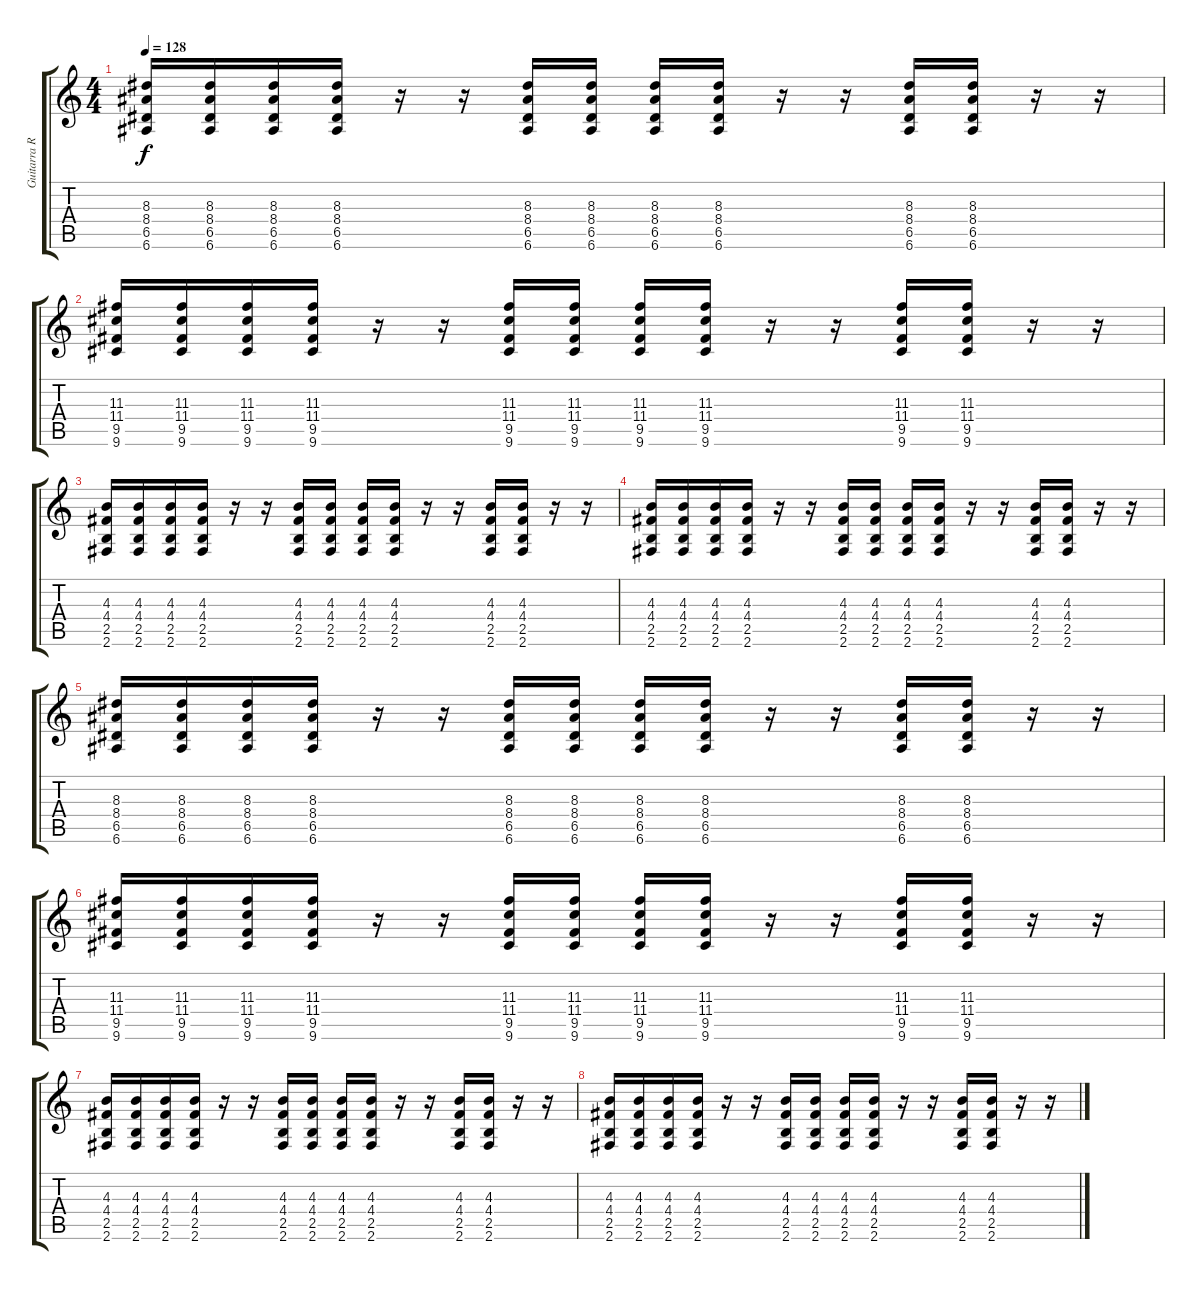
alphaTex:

\track ("Guitarra Ritmica" "Guitarra R") {instrument overdrivenguitar}
\staff {score tabs}
\tuning (E4 B3 G3 D3 A2 E2) {hide}
\ts (4 4)
\tempo 128
\clef g2
\ks c
(8.3 8.4 6.5 6.6).16{dy f} (8.3 8.4 6.5 6.6).16 (8.3 8.4 6.5 6.6).16 (8.3 8.4 6.5 6.6).16 r.16 r.16 (8.3 8.4 6.5 6.6).16 (8.3 8.4 6.5 6.6).16 (8.3 8.4 6.5 6.6).16 (8.3 8.4 6.5 6.6).16 r.16 r.16 (8.3 8.4 6.5 6.6).16 (8.3 8.4 6.5 6.6).16 r.16 r.16 |
(11.3 11.4 9.5 9.6).16 (11.3 11.4 9.5 9.6).16 (11.3 11.4 9.5 9.6).16 (11.3 11.4 9.5 9.6).16 r.16 r.16 (11.3 11.4 9.5 9.6).16 (11.3 11.4 9.5 9.6).16 (11.3 11.4 9.5 9.6).16 (11.3 11.4 9.5 9.6).16 r.16 r.16 (11.3 11.4 9.5 9.6).16 (11.3 11.4 9.5 9.6).16 r.16 r.16 |
(4.3 4.4 2.5 2.6).16 (4.3 4.4 2.5 2.6).16 (4.3 4.4 2.5 2.6).16 (4.3 4.4 2.5 2.6).16 r.16 r.16 (4.3 4.4 2.5 2.6).16 (4.3 4.4 2.5 2.6).16 (4.3 4.4 2.5 2.6).16 (4.3 4.4 2.5 2.6).16 r.16 r.16 (4.3 4.4 2.5 2.6).16 (4.3 4.4 2.5 2.6).16 r.16 r.16 |
(4.3 4.4 2.5 2.6).16 (4.3 4.4 2.5 2.6).16 (4.3 4.4 2.5 2.6).16 (4.3 4.4 2.5 2.6).16 r.16 r.16 (4.3 4.4 2.5 2.6).16 (4.3 4.4 2.5 2.6).16 (4.3 4.4 2.5 2.6).16 (4.3 4.4 2.5 2.6).16 r.16 r.16 (4.3 4.4 2.5 2.6).16 (4.3 4.4 2.5 2.6).16 r.16 r.16 |
(8.3 8.4 6.5 6.6).16 (8.3 8.4 6.5 6.6).16 (8.3 8.4 6.5 6.6).16 (8.3 8.4 6.5 6.6).16 r.16 r.16 (8.3 8.4 6.5 6.6).16 (8.3 8.4 6.5 6.6).16 (8.3 8.4 6.5 6.6).16 (8.3 8.4 6.5 6.6).16 r.16 r.16 (8.3 8.4 6.5 6.6).16 (8.3 8.4 6.5 6.6).16 r.16 r.16 |
(11.3 11.4 9.5 9.6).16 (11.3 11.4 9.5 9.6).16 (11.3 11.4 9.5 9.6).16 (11.3 11.4 9.5 9.6).16 r.16 r.16 (11.3 11.4 9.5 9.6).16 (11.3 11.4 9.5 9.6).16 (11.3 11.4 9.5 9.6).16 (11.3 11.4 9.5 9.6).16 r.16 r.16 (11.3 11.4 9.5 9.6).16 (11.3 11.4 9.5 9.6).16 r.16 r.16 |
(4.3 4.4 2.5 2.6).16 (4.3 4.4 2.5 2.6).16 (4.3 4.4 2.5 2.6).16 (4.3 4.4 2.5 2.6).16 r.16 r.16 (4.3 4.4 2.5 2.6).16 (4.3 4.4 2.5 2.6).16 (4.3 4.4 2.5 2.6).16 (4.3 4.4 2.5 2.6).16 r.16 r.16 (4.3 4.4 2.5 2.6).16 (4.3 4.4 2.5 2.6).16 r.16 r.16 |
(4.3 4.4 2.5 2.6).16 (4.3 4.4 2.5 2.6).16 (4.3 4.4 2.5 2.6).16 (4.3 4.4 2.5 2.6).16 r.16 r.16 (4.3 4.4 2.5 2.6).16 (4.3 4.4 2.5 2.6).16 (4.3 4.4 2.5 2.6).16 (4.3 4.4 2.5 2.6).16 r.16 r.16 (4.3 4.4 2.5 2.6).16 (4.3 4.4 2.5 2.6).16 r.16 r.16
